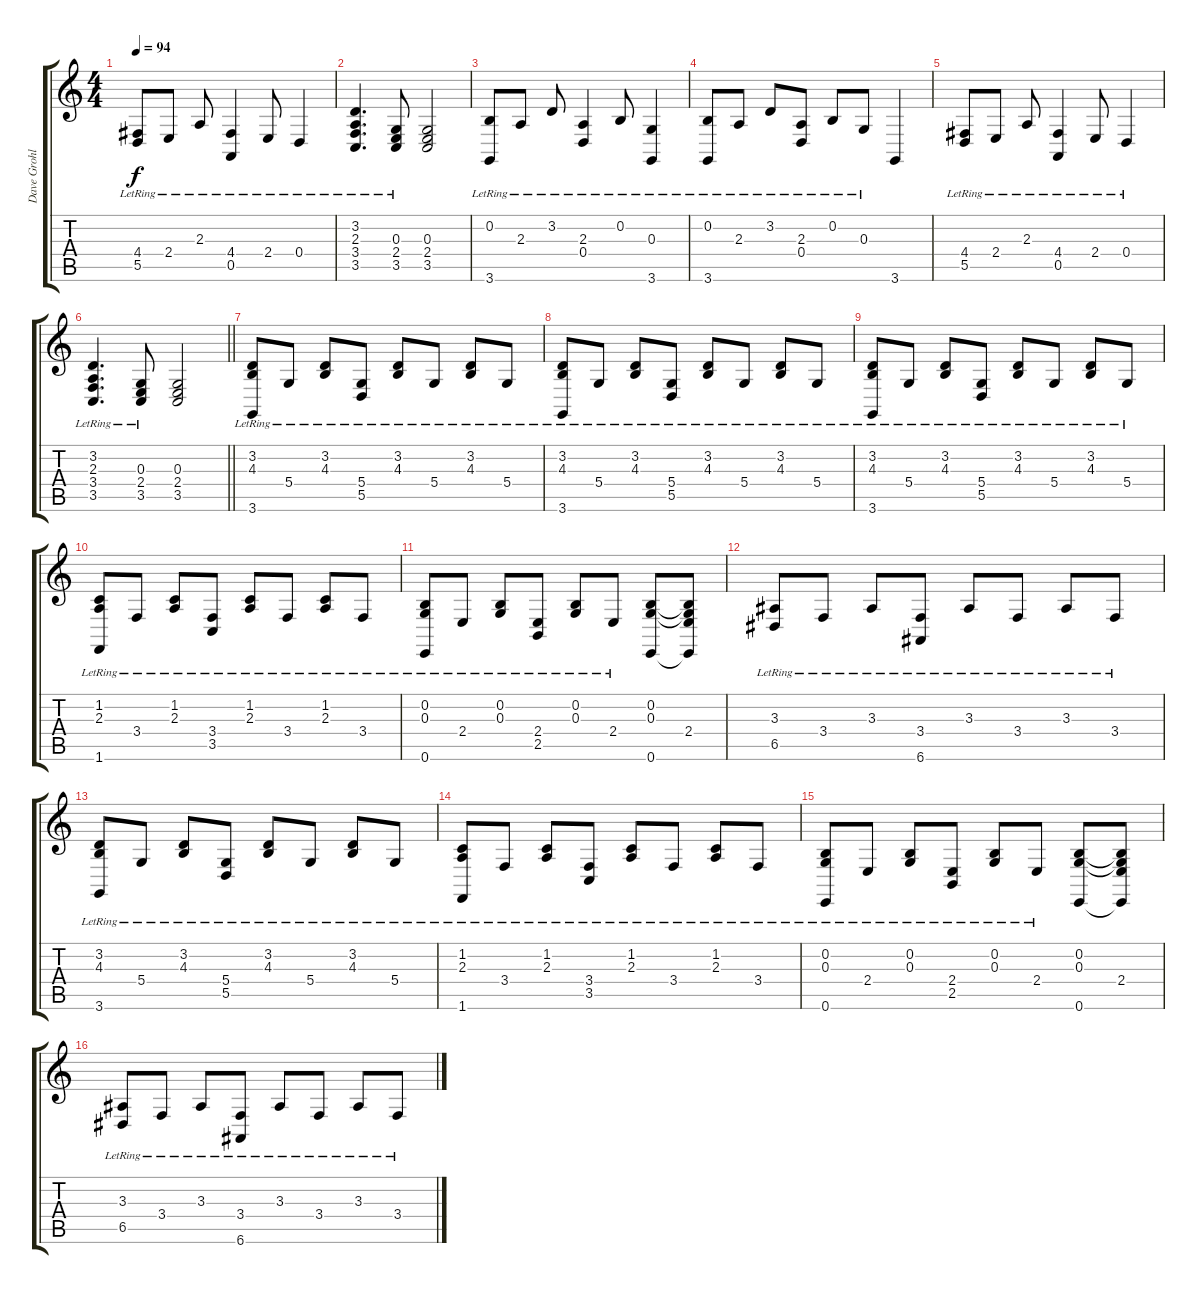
\track ("Dave Grohl - Piano" "Dave Grohl") {instrument acousticgrandpiano}
\staff {score tabs}
\tuning (E4 B3 G3 D3 A2 E2) {hide}
\ts (4 4)
\tempo 94
\clef g2
\ks c
(4.4{lr} 5.5{lr}).8{dy f} 2.4{lr}.8 2.3{lr}.8 (4.4{lr} 0.5{lr}).4 2.4{lr}.8 0.4{lr}.4 |
(3.2{lr} 2.3{lr} 3.4{lr} 3.5{lr}).4{d} (0.3{lr} 2.4{lr} 3.5{lr}).8 (0.3 2.4 3.5).2 |
(0.2{lr} 3.6{lr}).8 2.3{lr}.8 3.2{lr}.8 (2.3{lr} 0.4{lr}).4 0.2{lr}.8 (0.3{lr} 3.6{lr}).4 |
(0.2{lr} 3.6{lr}).8 2.3{lr}.8 3.2{lr}.8 (2.3{lr} 0.4{lr}).8 0.2{lr}.8 0.3{lr}.8 3.6.4 |
(4.4{lr} 5.5{lr}).8 2.4{lr}.8 2.3{lr}.8 (4.4{lr} 0.5{lr}).4 2.4{lr}.8 0.4{lr}.4 |
\barLineRight lightlight
(3.2{lr} 2.3{lr} 3.4{lr} 3.5{lr}).4{d} (0.3{lr} 2.4{lr} 3.5{lr}).8 (0.3 2.4 3.5).2 |
(3.2{lr} 4.3{lr} 3.6{lr}).8 5.4{lr}.8 (3.2{lr} 4.3{lr}).8 (5.4{lr} 5.5{lr}).8 (3.2{lr} 4.3{lr}).8 5.4{lr}.8 (3.2{lr} 4.3{lr}).8 5.4{lr}.8 |
(3.2{lr} 4.3{lr} 3.6{lr}).8 5.4{lr}.8 (3.2{lr} 4.3{lr}).8 (5.4{lr} 5.5{lr}).8 (3.2{lr} 4.3{lr}).8 5.4{lr}.8 (3.2{lr} 4.3{lr}).8 5.4{lr}.8 |
(3.2{lr} 4.3{lr} 3.6{lr}).8 5.4{lr}.8 (3.2{lr} 4.3{lr}).8 (5.4{lr} 5.5{lr}).8 (3.2{lr} 4.3{lr}).8 5.4{lr}.8 (3.2{lr} 4.3{lr}).8 5.4{lr}.8 |
(1.2{lr} 2.3{lr} 1.6{lr}).8 3.4{lr}.8 (1.2{lr} 2.3{lr}).8 (3.4{lr} 3.5{lr}).8 (1.2{lr} 2.3{lr}).8 3.4{lr}.8 (1.2{lr} 2.3{lr}).8 3.4{lr}.8 |
(0.2{lr} 0.3{lr} 0.6{lr}).8 2.4{lr}.8 (0.2{lr} 0.3{lr}).8 (2.4{lr} 2.5{lr}).8 (0.2{lr} 0.3{lr}).8 2.4{lr}.8 (0.2 0.3 0.6).8 (0.2{t} 0.3{t} 2.4 0.6{t}).8 |
(3.3{lr} 6.5{lr}).8 3.4{lr}.8 3.3{lr}.8 (3.4{lr} 6.6{lr}).8 3.3{lr}.8 3.4{lr}.8 3.3{lr}.8 3.4{lr}.8 |
(3.2{lr} 4.3{lr} 3.6{lr}).8 5.4{lr}.8 (3.2{lr} 4.3{lr}).8 (5.4{lr} 5.5{lr}).8 (3.2{lr} 4.3{lr}).8 5.4{lr}.8 (3.2{lr} 4.3{lr}).8 5.4{lr}.8 |
(1.2{lr} 2.3{lr} 1.6{lr}).8 3.4{lr}.8 (1.2{lr} 2.3{lr}).8 (3.4{lr} 3.5{lr}).8 (1.2{lr} 2.3{lr}).8 3.4{lr}.8 (1.2{lr} 2.3{lr}).8 3.4{lr}.8 |
(0.2{lr} 0.3{lr} 0.6{lr}).8 2.4{lr}.8 (0.2{lr} 0.3{lr}).8 (2.4{lr} 2.5{lr}).8 (0.2{lr} 0.3{lr}).8 2.4{lr}.8 (0.2 0.3 0.6).8 (0.2{t} 0.3{t} 2.4 0.6{t}).8 |
(3.3{lr} 6.5{lr}).8 3.4{lr}.8 3.3{lr}.8 (3.4{lr} 6.6{lr}).8 3.3{lr}.8 3.4{lr}.8 3.3{lr}.8 3.4{lr}.8
